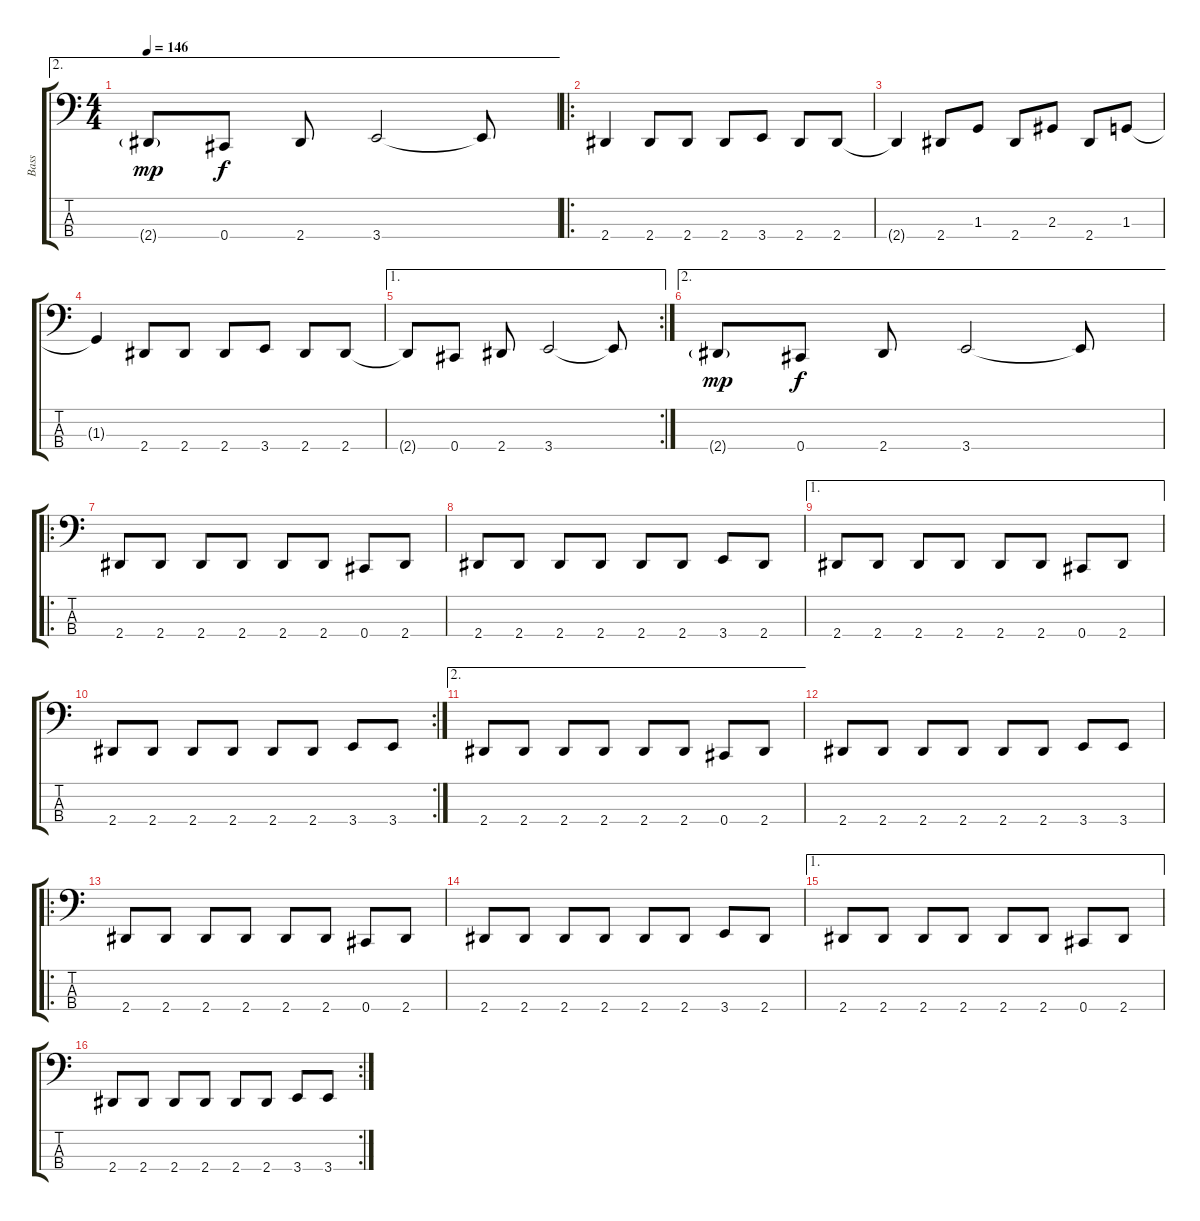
\track ("Bass" "Bass") {instrument electricbassfinger}
\staff {score tabs}
\tuning (E2 B1 Gb1 Db1) {hide}
\ae 2
\ts (4 4)
\tempo 146
\clef f4
\ks c
2.4{g}.8{dy mp} 0.4.8{dy f} 2.4.8 3.4.2 3.4{t}.8 |
\ro
2.4.4 2.4.8 2.4.8 2.4.8 3.4.8 2.4.8 2.4.8 |
2.4{t}.4 2.4.8 1.3.8 2.4.8 2.3.8 2.4.8 1.3.8 |
1.3{t}.4 2.4.8 2.4.8 2.4.8 3.4.8 2.4.8 2.4.8 |
\ae 1
\rc 2
2.4{t}.8 0.4.8 2.4.8 3.4.2 3.4{t}.8 |
\ae 2
2.4{g}.8{dy mp} 0.4.8{dy f} 2.4.8 3.4.2 3.4{t}.8 |
\ro
2.4.8 2.4.8 2.4.8 2.4.8 2.4.8 2.4.8 0.4.8 2.4.8 |
2.4.8 2.4.8 2.4.8 2.4.8 2.4.8 2.4.8 3.4.8 2.4.8 |
\ae 1
2.4.8 2.4.8 2.4.8 2.4.8 2.4.8 2.4.8 0.4.8 2.4.8 |
\rc 2
2.4.8 2.4.8 2.4.8 2.4.8 2.4.8 2.4.8 3.4.8 3.4.8 |
\ae 2
2.4.8 2.4.8 2.4.8 2.4.8 2.4.8 2.4.8 0.4.8 2.4.8 |
2.4.8 2.4.8 2.4.8 2.4.8 2.4.8 2.4.8 3.4.8 3.4.8 |
\ro
2.4.8 2.4.8 2.4.8 2.4.8 2.4.8 2.4.8 0.4.8 2.4.8 |
2.4.8 2.4.8 2.4.8 2.4.8 2.4.8 2.4.8 3.4.8 2.4.8 |
\ae 1
2.4.8 2.4.8 2.4.8 2.4.8 2.4.8 2.4.8 0.4.8 2.4.8 |
\rc 2
2.4.8 2.4.8 2.4.8 2.4.8 2.4.8 2.4.8 3.4.8 3.4.8
